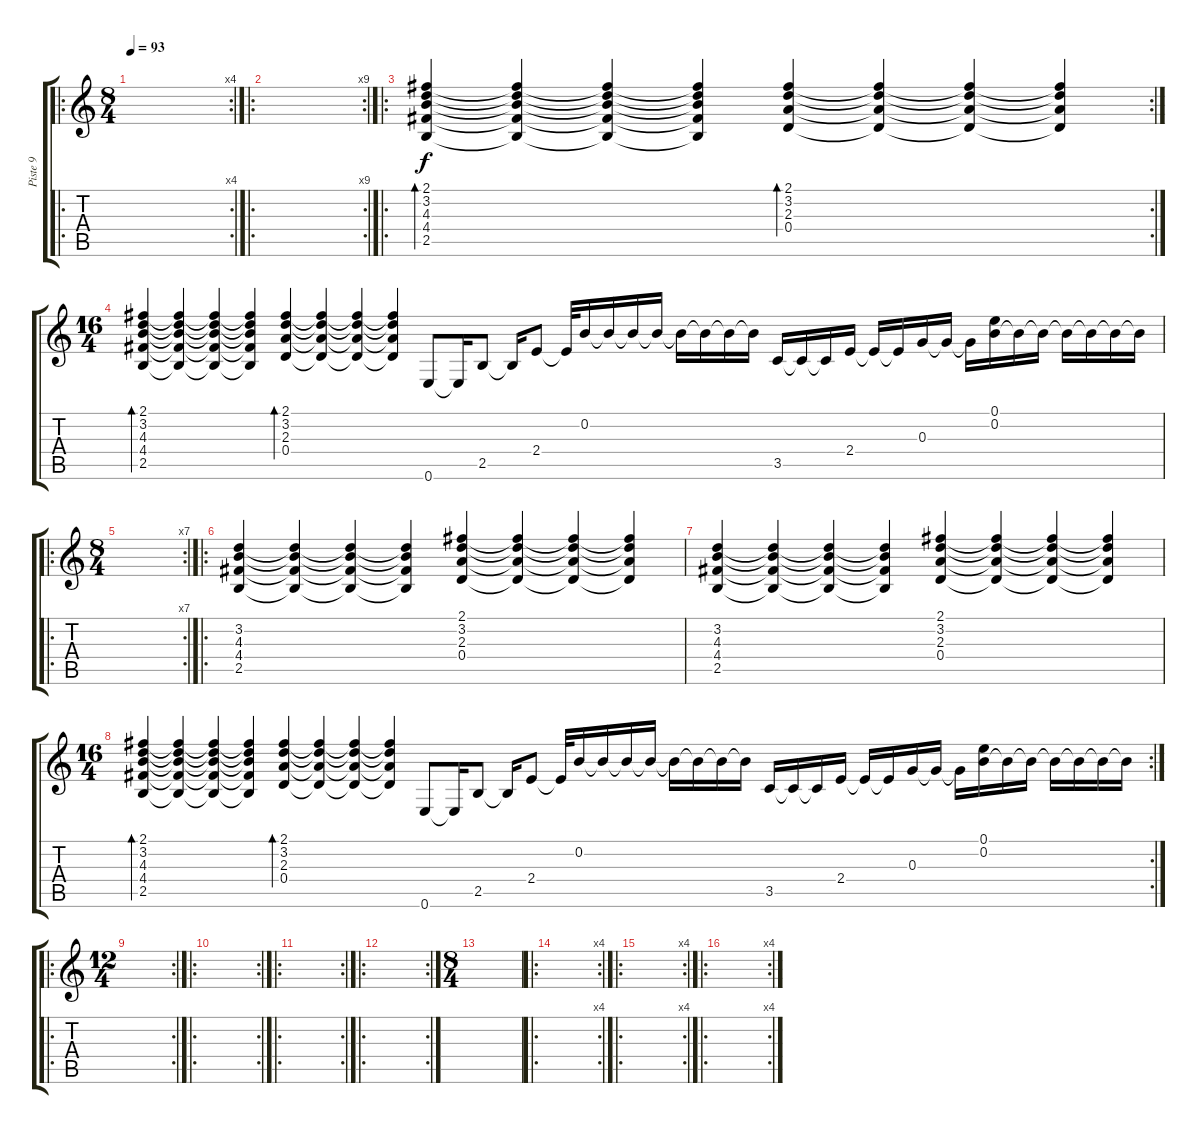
\track ("Piste 9" "Piste 9") {instrument acousticguitarsteel}
\staff {score tabs}
\tuning (E4 B3 G3 D3 A2 E2) {hide}
\ro
\rc 4
\ts (8 4)
\tempo 93
\clef g2
\ks c
|
\ro
\rc 9
|
\ro
\rc 2
(2.1 3.2 4.3 4.4 2.5).4{bd 60} (2.1{t} 3.2{t} 4.3{t} 4.4{t} 2.5{t}).4 (2.1{t} 3.2{t} 4.3{t} 4.4{t} 2.5{t}).4 (2.1{t} 3.2{t} 4.3{t} 4.4{t} 2.5{t}).4 (2.1 3.2 2.3 0.4).4{bd 60} (2.1{t} 3.2{t} 2.3{t} 0.4{t}).4 (2.1{t} 3.2{t} 2.3{t} 0.4{t}).4 (2.1{t} 3.2{t} 2.3{t} 0.4{t}).4 |
\ts (16 4)
(2.1 3.2 4.3 4.4 2.5).4{bd 60} (2.1{t} 3.2{t} 4.3{t} 4.4{t} 2.5{t}).4 (2.1{t} 3.2{t} 4.3{t} 4.4{t} 2.5{t}).4 (2.1{t} 3.2{t} 4.3{t} 4.4{t} 2.5{t}).4 (2.1 3.2 2.3 0.4).4{bd 60} (2.1{t} 3.2{t} 2.3{t} 0.4{t}).4 (2.1{t} 3.2{t} 2.3{t} 0.4{t}).4 (2.1{t} 3.2{t} 2.3{t} 0.4{t}).4 0.6.8 0.6{t}.16 2.5.8 2.5{t}.16 2.4.8 2.4{t}.32 0.2.16 0.2{t}.16 0.2{t}.16 0.2{t}.16 0.2{t}.16 0.2{t}.16 0.2{t}.16 0.2{t}.16 3.5.16 3.5{t}.16 3.5{t}.16 2.4.16 2.4{t}.16 2.4{t}.16 0.3.16 0.3{t}.16 0.3{t}.16 (0.1 0.2).16 0.2{t}.16 0.2{t}.16 0.2{t}.16 0.2{t}.16 0.2{t}.16 0.2{t}.16 |
\ro
\rc 7
\ts (8 4)
|
\ro
(3.2 4.3 4.4 2.5).4 (3.2{t} 4.3{t} 4.4{t} 2.5{t}).4 (3.2{t} 4.3{t} 4.4{t} 2.5{t}).4 (3.2{t} 4.3{t} 4.4{t} 2.5{t}).4 (2.1 3.2 2.3 0.4).4 (2.1{t} 3.2{t} 2.3{t} 0.4{t}).4 (2.1{t} 3.2{t} 2.3{t} 0.4{t}).4 (2.1{t} 3.2{t} 2.3{t} 0.4{t}).4 |
(3.2 4.3 4.4 2.5).4 (3.2{t} 4.3{t} 4.4{t} 2.5{t}).4 (3.2{t} 4.3{t} 4.4{t} 2.5{t}).4 (3.2{t} 4.3{t} 4.4{t} 2.5{t}).4 (2.1 3.2 2.3 0.4).4 (2.1{t} 3.2{t} 2.3{t} 0.4{t}).4 (2.1{t} 3.2{t} 2.3{t} 0.4{t}).4 (2.1{t} 3.2{t} 2.3{t} 0.4{t}).4 |
\rc 2
\ts (16 4)
(2.1 3.2 4.3 4.4 2.5).4{bd 60} (2.1{t} 3.2{t} 4.3{t} 4.4{t} 2.5{t}).4 (2.1{t} 3.2{t} 4.3{t} 4.4{t} 2.5{t}).4 (2.1{t} 3.2{t} 4.3{t} 4.4{t} 2.5{t}).4 (2.1 3.2 2.3 0.4).4{bd 60} (2.1{t} 3.2{t} 2.3{t} 0.4{t}).4 (2.1{t} 3.2{t} 2.3{t} 0.4{t}).4 (2.1{t} 3.2{t} 2.3{t} 0.4{t}).4 0.6.8 0.6{t}.16 2.5.8 2.5{t}.16 2.4.8 2.4{t}.32 0.2.16 0.2{t}.16 0.2{t}.16 0.2{t}.16 0.2{t}.16 0.2{t}.16 0.2{t}.16 0.2{t}.16 3.5.16 3.5{t}.16 3.5{t}.16 2.4.16 2.4{t}.16 2.4{t}.16 0.3.16 0.3{t}.16 0.3{t}.16 (0.1 0.2).16 0.2{t}.16 0.2{t}.16 0.2{t}.16 0.2{t}.16 0.2{t}.16 0.2{t}.16 |
\ro
\rc 2
\ts (12 4)
|
\ro
\rc 2
|
\ro
\rc 2
|
\ro
\rc 2
|
\ts (8 4)
|
\ro
\rc 4
|
\ro
\rc 4
|
\ro
\rc 4
